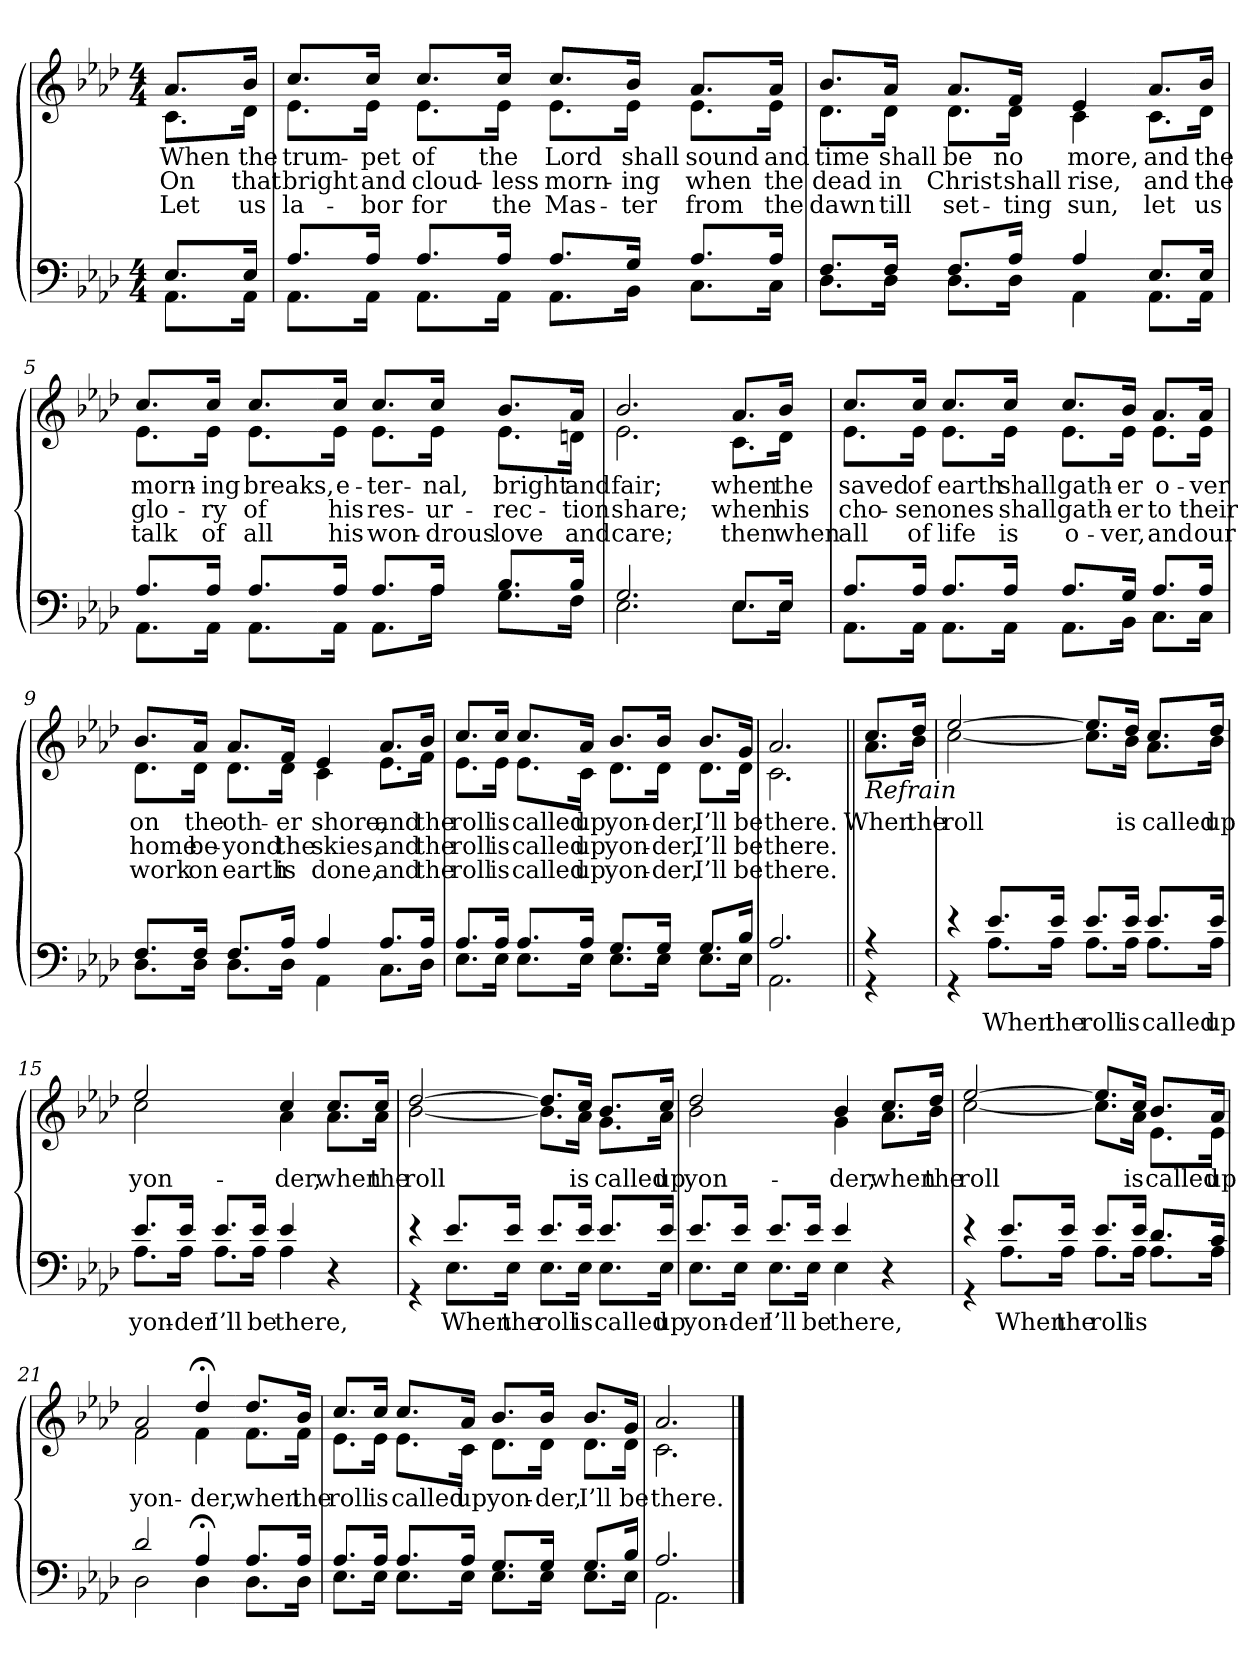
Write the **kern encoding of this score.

**kern	**text	**kern	**text	**text	**text
*part2	*part2	*part1	*part1	*part1	*part1
*staff2	*staff2	*staff1	*staff1	*staff1	*staff1
*clefF4	*	*clefG2	*	*	*
*k[b-e-a-d-]	*	*k[b-e-a-d-]	*	*	*
*M4/4	*	*M4/4	*	*	*
=1	=1	=1	=1	=1	=1
*^	*	*	*	*	*
!	!	!	!LO:TX:b:i:t=Verse	!	!	!
!	!	!	!	!LO:LY:b	!LO:LY:b	!LO:LY:b
*	*	*	*^	*	*	*
8.E-/L	8.AA-\L	.	8.a-/L	8.c\L	When	On	Let
!	!	!	!	!	!LO:LY:b	!LO:LY:b	!LO:LY:b
16E-/Jk	16AA-\Jk	.	16b-/Jk	16d-\Jk	the	that	us
=2	=2	=2	=2	=2	=2	=2	=2
!	!	!	!	!	!LO:LY:b	!LO:LY:b	!LO:LY:b
8.A-/L	8.AA-\L	.	8.cc/L	8.e-\L	trum-	bright	la-
!	!	!	!	!	!LO:LY:b	!LO:LY:b	!LO:LY:b
16A-/Jk	16AA-\Jk	.	16cc/Jk	16e-\Jk	-pet	and	-bor
!	!	!	!	!	!LO:LY:b	!LO:LY:b	!LO:LY:b
8.A-/L	8.AA-\L	.	8.cc/L	8.e-\L	of	cloud-	for
!	!	!	!	!	!LO:LY:b	!LO:LY:b	!LO:LY:b
16A-/Jk	16AA-\Jk	.	16cc/Jk	16e-\Jk	the	-less	the
!	!	!	!	!	!LO:LY:b	!LO:LY:b	!LO:LY:b
8.A-/L	8.AA-\L	.	8.cc/L	8.e-\L	Lord	morn-	Mas-
!	!	!	!	!	!LO:LY:b	!LO:LY:b	!LO:LY:b
16G/Jk	16BB-\Jk	.	16b-/Jk	16e-\Jk	shall	-ing	-ter
!	!	!	!	!	!LO:LY:b	!LO:LY:b	!LO:LY:b
8.A-/L	8.C\L	.	8.a-/L	8.e-\L	sound	when	from
!	!	!	!	!	!LO:LY:b	!LO:LY:b	!LO:LY:b
16A-/Jk	16C\Jk	.	16a-/Jk	16e-\Jk	and	the	the
=3	=3	=3	=3	=3	=3	=3	=3
!	!	!	!	!	!LO:LY:b	!LO:LY:b	!LO:LY:b
8.F/L	8.D-\L	.	8.b-/L	8.d-\L	time	dead	dawn
!	!	!	!	!	!LO:LY:b	!LO:LY:b	!LO:LY:b
16F/Jk	16D-\Jk	.	16a-/Jk	16d-\Jk	shall	in	till
!	!	!	!	!	!LO:LY:b	!LO:LY:b	!LO:LY:b
8.F/L	8.D-\L	.	8.a-/L	8.d-\L	be	Christ	set-
!	!	!	!	!	!LO:LY:b	!LO:LY:b	!LO:LY:b
16A-/Jk	16D-\Jk	.	16f/Jk	16d-\Jk	no	shall	-ting
!	!	!	!	!	!LO:LY:b	!LO:LY:b	!LO:LY:b
4A-/	4AA-\	.	4e-/	4c\	more,	rise,	sun,
!!LO:LB:g=z	!!
=4-	=4-	=4-	=4-	=4-	=4-	=4-	=4-
!	!	!	!	!	!LO:LY:b	!LO:LY:b	!LO:LY:b
8.E-/L	8.AA-\L	.	8.a-/L	8.c\L	and	and	let
!	!	!	!	!	!LO:LY:b	!LO:LY:b	!LO:LY:b
16E-/Jk	16AA-\Jk	.	16b-/Jk	16d-\Jk	the	the	us
=5	=5	=5	=5	=5	=5	=5	=5
!	!	!	!	!	!LO:LY:b	!LO:LY:b	!LO:LY:b
8.A-/L	8.AA-\L	.	8.cc/L	8.e-\L	morn-	glo-	talk
!	!	!	!	!	!LO:LY:b	!LO:LY:b	!LO:LY:b
16A-/Jk	16AA-\Jk	.	16cc/Jk	16e-\Jk	-ing	-ry	of
!	!	!	!	!	!LO:LY:b	!LO:LY:b	!LO:LY:b
8.A-/L	8.AA-\L	.	8.cc/L	8.e-\L	breaks,	of	all
!	!	!	!	!	!LO:LY:b	!LO:LY:b	!LO:LY:b
16A-/Jk	16AA-\Jk	.	16cc/Jk	16e-\Jk	e-	his	his
!	!	!	!	!	!LO:LY:b	!LO:LY:b	!LO:LY:b
8.A-/L	8.AA-\L	.	8.cc/L	8.e-\L	-ter-	res-	won-
!	!	!	!	!	!LO:LY:b	!LO:LY:b	!LO:LY:b
16A-/Jk	16A-\Jk	.	16cc/Jk	16e-\Jk	-nal,	-ur-	-drous
!	!	!	!	!	!LO:LY:b	!LO:LY:b	!LO:LY:b
8.B-/L	8.G\L	.	8.b-/L	8.e-\L	bright	-rec-	love
!	!	!	!	!	!LO:LY:b	!LO:LY:b	!LO:LY:b
16B-/Jk	16F\Jk	.	16a-/Jk	16dn\Jk	and	-tion	and
=6	=6	=6	=6	=6	=6	=6	=6
!	!	!	!	!	!LO:LY:b	!LO:LY:b	!LO:LY:b
2.G/	2.E-\	.	2.b-/	2.e-\	fair;	share;	care;
!!LO:LB:g=z	!!
=7-	=7-	=7-	=7-	=7-	=7-	=7-	=7-
!	!	!	!	!	!LO:LY:b	!LO:LY:b	!LO:LY:b
8.E-/L	8.E-\L	.	8.a-/L	8.c\L	when	when	then
!	!	!	!	!	!LO:LY:b	!LO:LY:b	!LO:LY:b
16E-/Jk	16E-\Jk	.	16b-/Jk	16d-\Jk	the	his	when
=8	=8	=8	=8	=8	=8	=8	=8
!	!	!	!	!	!LO:LY:b	!LO:LY:b	!LO:LY:b
8.A-/L	8.AA-\L	.	8.cc/L	8.e-\L	saved	cho-	all
!	!	!	!	!	!LO:LY:b	!LO:LY:b	!LO:LY:b
16A-/Jk	16AA-\Jk	.	16cc/Jk	16e-\Jk	of	-sen	of
!	!	!	!	!	!LO:LY:b	!LO:LY:b	!LO:LY:b
8.A-/L	8.AA-\L	.	8.cc/L	8.e-\L	earth	ones	life
!	!	!	!	!	!LO:LY:b	!LO:LY:b	!LO:LY:b
16A-/Jk	16AA-\Jk	.	16cc/Jk	16e-\Jk	shall	shall	is
!	!	!	!	!	!LO:LY:b	!LO:LY:b	!LO:LY:b
8.A-/L	8.AA-\L	.	8.cc/L	8.e-\L	gath-	gath-	o-
!	!	!	!	!	!LO:LY:b	!LO:LY:b	!LO:LY:b
16G/Jk	16BB-\Jk	.	16b-/Jk	16e-\Jk	-er	-er	-ver,
!	!	!	!	!	!LO:LY:b	!LO:LY:b	!LO:LY:b
8.A-/L	8.C\L	.	8.a-/L	8.e-\L	o-	to	and
!	!	!	!	!	!LO:LY:b	!LO:LY:b	!LO:LY:b
16A-/Jk	16C\Jk	.	16a-/Jk	16e-\Jk	-ver	their	our
=9	=9	=9	=9	=9	=9	=9	=9
!	!	!	!	!	!LO:LY:b	!LO:LY:b	!LO:LY:b
8.F/L	8.D-\L	.	8.b-/L	8.d-\L	on	home	work
!	!	!	!	!	!LO:LY:b	!LO:LY:b	!LO:LY:b
16F/Jk	16D-\Jk	.	16a-/Jk	16d-\Jk	the	be-	on
!	!	!	!	!	!LO:LY:b	!LO:LY:b	!LO:LY:b
8.F/L	8.D-\L	.	8.a-/L	8.d-\L	oth-	-yond	earth
!	!	!	!	!	!LO:LY:b	!LO:LY:b	!LO:LY:b
16A-/Jk	16D-\Jk	.	16f/Jk	16d-\Jk	-er	the	is
!	!	!	!	!	!LO:LY:b	!LO:LY:b	!LO:LY:b
4A-/	4AA-\	.	4e-/	4c\	shore,	skies,	done,
!!LO:LB:g=z	!!
=10-	=10-	=10-	=10-	=10-	=10-	=10-	=10-
!	!	!	!	!	!LO:LY:b	!LO:LY:b	!LO:LY:b
8.A-/L	8.C\L	.	8.a-/L	8.e-\L	and	and	and
!	!	!	!	!	!LO:LY:b	!LO:LY:b	!LO:LY:b
16A-/Jk	16D-\Jk	.	16b-/Jk	16f\Jk	the	the	the
=11	=11	=11	=11	=11	=11	=11	=11
!	!	!	!	!	!LO:LY:b	!LO:LY:b	!LO:LY:b
8.A-/L	8.E-\L	.	8.cc/L	8.e-\L	roll	roll	roll
!	!	!	!	!	!LO:LY:b	!LO:LY:b	!LO:LY:b
16A-/Jk	16E-\Jk	.	16cc/Jk	16e-\Jk	is	is	is
!	!	!	!	!	!LO:LY:b	!LO:LY:b	!LO:LY:b
8.A-/L	8.E-\L	.	8.cc/L	8.e-\L	called	called	called
!	!	!	!	!	!LO:LY:b	!LO:LY:b	!LO:LY:b
16A-/Jk	16E-\Jk	.	16a-/Jk	16c\Jk	up	up	up
!	!	!	!	!	!LO:LY:b	!LO:LY:b	!LO:LY:b
8.G/L	8.E-\L	.	8.b-/L	8.d-\L	yon-	yon-	yon-
!	!	!	!	!	!LO:LY:b	!LO:LY:b	!LO:LY:b
16G/Jk	16E-\Jk	.	16b-/Jk	16d-\Jk	-der,	-der,	-der,
!	!	!	!	!	!LO:LY:b	!LO:LY:b	!LO:LY:b
8.G/L	8.E-\L	.	8.b-/L	8.d-\L	I’ll	I’ll	I’ll
!	!	!	!	!	!LO:LY:b	!LO:LY:b	!LO:LY:b
16B-/Jk	16E-\Jk	.	16g/Jk	16d-\Jk	be	be	be
=12	=12	=12	=12	=12	=12	=12	=12
!	!	!	!	!	!LO:LY:b	!LO:LY:b	!LO:LY:b
2.A-/	2.AA-\	.	2.a-/	2.c\	there.	there.	there.
!!LO:LB:g=z	!!
=13||	=13||	=13||	=13||	=13||	=13||	=13||	=13||
!	!	!	!LO:TX:b:i:t=Refrain	!	!	!	!
!	!	!	!	!	!LO:LY:b	!	!
4r	4r	.	8.cc/L	8.a-\L	When	.	.
!	!	!	!	!	!LO:LY:b	!	!
.	.	.	16dd-/Jk	16b-\Jk	the	.	.
=14	=14	=14	=14	=14	=14	=14	=14
!	!	!	!	!	!LO:LY:b	!	!
4r	4r	.	[2ee-/	[2cc\	roll	.	.
!	!	!LO:LY:b	!	!	!	!	!
8.e-/L	8.A-\L	When	.	.	.	.	.
!	!	!LO:LY:b	!	!	!	!	!
16e-/Jk	16A-\Jk	the	.	.	.	.	.
!	!	!LO:LY:b	!	!	!	!	!
8.e-/L	8.A-\L	roll	8.ee-/L]	8.cc\L]	.	.	.
!	!	!LO:LY:b	!	!	!LO:LY:b	!	!
16e-/Jk	16A-\Jk	is	16dd-/Jk	16b-\Jk	is	.	.
!	!	!LO:LY:b	!	!	!LO:LY:b	!	!
8.e-/L	8.A-\L	called	8.cc/L	8.a-\L	called	.	.
!	!	!LO:LY:b	!	!	!LO:LY:b	!	!
16e-/Jk	16A-\Jk	up	16dd-/Jk	16b-\Jk	up	.	.
=15	=15	=15	=15	=15	=15	=15	=15
!	!	!LO:LY:b	!	!	!LO:LY:b	!	!
8.e-/L	8.A-\L	yon-	2ee-/	2cc\	yon-	.	.
!	!	!LO:LY:b	!	!	!	!	!
16e-/Jk	16A-\Jk	-der	.	.	.	.	.
!	!	!LO:LY:b	!	!	!	!	!
8.e-/L	8.A-\L	I’ll	.	.	.	.	.
!	!	!LO:LY:b	!	!	!	!	!
16e-/Jk	16A-\Jk	be	.	.	.	.	.
!	!	!LO:LY:b	!	!	!LO:LY:b	!	!
4e-/	4A-\	there,	4cc/	4a-\	-der,	.	.
!!LO:LB:g=z	!!
=16-	=16-	=16-	=16-	=16-	=16-	=16-	=16-
!	!	!	!	!	!LO:LY:b	!	!
*v	*v	*	*	*	*	*	*
4r	.	8.cc/L	8.a-\L	when	.	.
!	!	!	!	!LO:LY:b	!	!
.	.	16cc/Jk	16a-\Jk	the	.	.
=17	=17	=17	=17	=17	=17	=17
*^	*	*	*	*	*	*
!	!	!	!	!	!LO:LY:b	!	!
4r	4r	.	[2dd-/	[2b-\	roll	.	.
!	!	!LO:LY:b	!	!	!	!	!
8.e-/L	8.E-\L	When	.	.	.	.	.
!	!	!LO:LY:b	!	!	!	!	!
16e-/Jk	16E-\Jk	the	.	.	.	.	.
!	!	!LO:LY:b	!	!	!	!	!
8.e-/L	8.E-\L	roll	8.dd-/L]	8.b-\L]	.	.	.
!	!	!LO:LY:b	!	!	!LO:LY:b	!	!
16e-/Jk	16E-\Jk	is	16cc/Jk	16a-\Jk	is	.	.
!	!	!LO:LY:b	!	!	!LO:LY:b	!	!
8.e-/L	8.E-\L	called	8.b-/L	8.g\L	called	.	.
!	!	!LO:LY:b	!	!	!LO:LY:b	!	!
16e-/Jk	16E-\Jk	up	16cc/Jk	16a-\Jk	up	.	.
=18	=18	=18	=18	=18	=18	=18	=18
!	!	!LO:LY:b	!	!	!LO:LY:b	!	!
8.e-/L	8.E-\L	yon-	2dd-/	2b-\	yon-	.	.
!	!	!LO:LY:b	!	!	!	!	!
16e-/Jk	16E-\Jk	-der	.	.	.	.	.
!	!	!LO:LY:b	!	!	!	!	!
8.e-/L	8.E-\L	I’ll	.	.	.	.	.
!	!	!LO:LY:b	!	!	!	!	!
16e-/Jk	16E-\Jk	be	.	.	.	.	.
!	!	!LO:LY:b	!	!	!LO:LY:b	!	!
4e-/	4E-\	there,	4b-/	4g\	-der,	.	.
!!LO:LB:g=z	!!
=19-	=19-	=19-	=19-	=19-	=19-	=19-	=19-
!	!	!	!	!	!LO:LY:b	!	!
*v	*v	*	*	*	*	*	*
4r	.	8.cc/L	8.a-\L	when	.	.
!	!	!	!	!LO:LY:b	!	!
.	.	16dd-/Jk	16b-\Jk	the	.	.
=20	=20	=20	=20	=20	=20	=20
*^	*	*	*	*	*	*
!	!	!	!	!	!LO:LY:b	!	!
4r	4r	.	[2ee-/	[2cc\	roll	.	.
!	!	!LO:LY:b	!	!	!	!	!
8.e-/L	8.A-\L	When	.	.	.	.	.
!	!	!LO:LY:b	!	!	!	!	!
16e-/Jk	16A-\Jk	the	.	.	.	.	.
!	!	!LO:LY:b	!	!	!	!	!
8.e-/L	8.A-\L	roll	8.ee-/L]	8.cc\L]	.	.	.
!	!	!LO:LY:b	!	!	!LO:LY:b	!	!
16e-/Jk	16A-\Jk	is	16cc/Jk	16a-\Jk	is	.	.
!	!	!	!	!	!LO:LY:b	!	!
8.d-/L	8.A-\L	.	8.b-/L	8.e-\L	called	.	.
!	!	!	!	!	!LO:LY:b	!	!
16c/Jk	16A-\Jk	.	16a-/Jk	16e-\Jk	up	.	.
=21	=21	=21	=21	=21	=21	=21	=21
!	!	!	!	!	!LO:LY:b	!	!
2d-/	2D-\	.	2a-/	2f\	yon-	.	.
!	!	!	!	!	!LO:LY:b	!	!
4A-;/	4D-\	.	4dd-;</	4f\	-der,	.	.
!!LO:LB:g=z	!!
=22-	=22-	=22-	=22-	=22-	=22-	=22-	=22-
!	!	!	!	!	!LO:LY:b	!	!
8.A-/L	8.D-\L	.	8.dd-/L	8.f\L	when	.	.
!	!	!	!	!	!LO:LY:b	!	!
16A-/Jk	16D-\Jk	.	16b-/Jk	16f\Jk	the	.	.
=23	=23	=23	=23	=23	=23	=23	=23
!	!	!	!	!	!LO:LY:b	!	!
8.A-/L	8.E-\L	.	8.cc/L	8.e-\L	roll	.	.
!	!	!	!	!	!LO:LY:b	!	!
16A-/Jk	16E-\Jk	.	16cc/Jk	16e-\Jk	is	.	.
!	!	!	!	!	!LO:LY:b	!	!
8.A-/L	8.E-\L	.	8.cc/L	8.e-\L	called	.	.
!	!	!	!	!	!LO:LY:b	!	!
16A-/Jk	16E-\Jk	.	16a-/Jk	16c\Jk	up	.	.
!	!	!	!	!	!LO:LY:b	!	!
8.G/L	8.E-\L	.	8.b-/L	8.d-\L	yon-	.	.
!	!	!	!	!	!LO:LY:b	!	!
16G/Jk	16E-\Jk	.	16b-/Jk	16d-\Jk	-der,	.	.
!	!	!	!	!	!LO:LY:b	!	!
8.G/L	8.E-\L	.	8.b-/L	8.d-\L	I’ll	.	.
!	!	!	!	!	!LO:LY:b	!	!
16B-/Jk	16E-\Jk	.	16g/Jk	16d-\Jk	be	.	.
=24	=24	=24	=24	=24	=24	=24	=24
!	!	!	!	!	!LO:LY:b	!	!
2.A-/	2.AA-\	.	2.a-/	2.c\	there.	.	.
*v	*v	*	*	*	*	*	*
*	*	*v	*v	*	*	*
==	==	==	==	==	==
*-	*-	*-	*-	*-	*-
